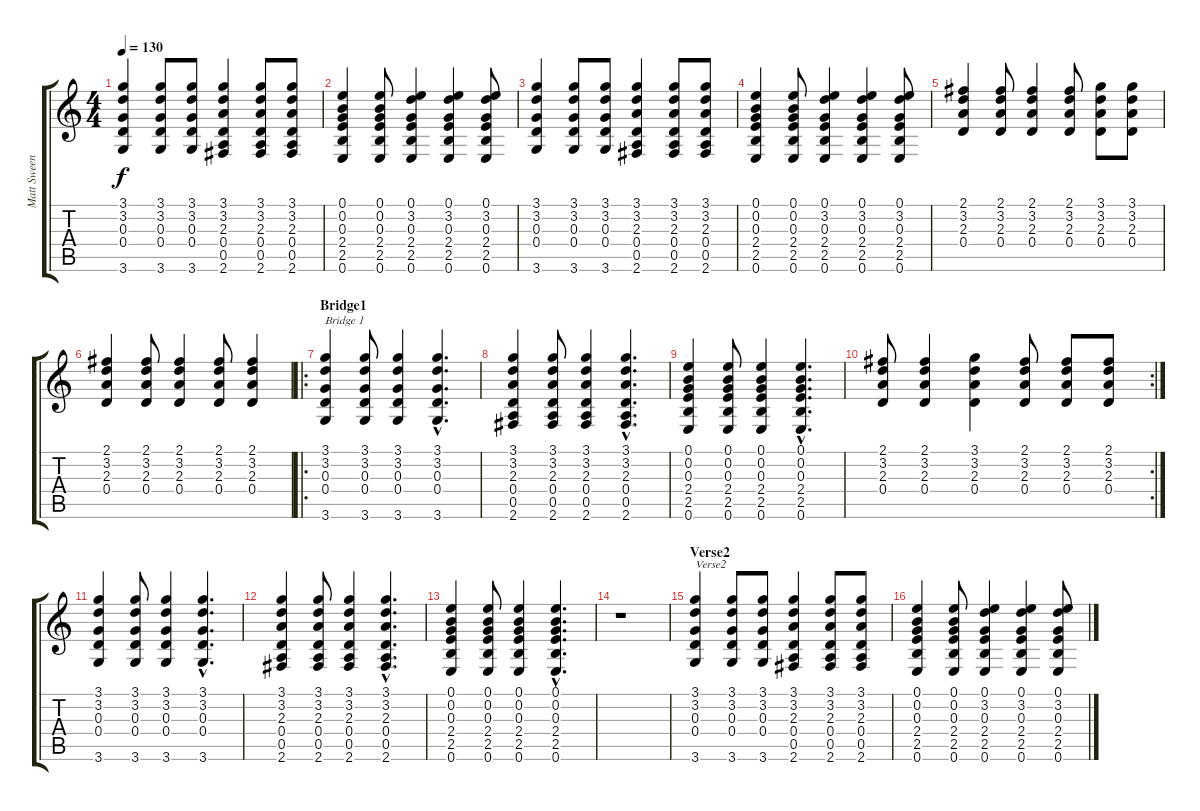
\track ("Matt Sweeney" "Matt Sween") {instrument acousticguitarsteel}
\staff {score tabs}
\tuning (E4 B3 G3 D3 A2 E2) {hide}
\ts (4 4)
\tempo 130
\clef g2
\ks c
(3.1 3.2 0.3 0.4 3.6).4{dy f} (3.1 3.2 0.3 0.4 3.6).8 (3.1 3.2 0.3 0.4 3.6).8 (3.1 3.2 2.3 0.4 0.5 2.6).4 (3.1 3.2 2.3 0.4 0.5 2.6).8 (3.1 3.2 2.3 0.4 0.5 2.6).8 |
(0.1 0.2 0.3 2.4 2.5 0.6).4 (0.1 0.2 0.3 2.4 2.5 0.6).8 (0.1 3.2 0.3 2.4 2.5 0.6).4 (0.1 3.2 0.3 2.4 2.5 0.6).4 (0.1 3.2 0.3 2.4 2.5 0.6).8 |
(3.1 3.2 0.3 0.4 3.6).4 (3.1 3.2 0.3 0.4 3.6).8 (3.1 3.2 0.3 0.4 3.6).8 (3.1 3.2 2.3 0.4 0.5 2.6).4 (3.1 3.2 2.3 0.4 0.5 2.6).8 (3.1 3.2 2.3 0.4 0.5 2.6).8 |
(0.1 0.2 0.3 2.4 2.5 0.6).4 (0.1 0.2 0.3 2.4 2.5 0.6).8 (0.1 3.2 0.3 2.4 2.5 0.6).4 (0.1 3.2 0.3 2.4 2.5 0.6).4 (0.1 3.2 0.3 2.4 2.5 0.6).8 |
(2.1 3.2 2.3 0.4).4 (2.1 3.2 2.3 0.4).8 (2.1 3.2 2.3 0.4).4 (2.1 3.2 2.3 0.4).8 (3.1 3.2 2.3 0.4).8 (3.1 3.2 2.3 0.4).8 |
(2.1 3.2 2.3 0.4).4 (2.1 3.2 2.3 0.4).8 (2.1 3.2 2.3 0.4).4 (2.1 3.2 2.3 0.4).8 (2.1 3.2 2.3 0.4).4 |
\ro
\section ("" "Bridge1")
(3.1 3.2 0.3 0.4 3.6).4{txt "Bridge 1"} (3.1 3.2 0.3 0.4 3.6).8 (3.1 3.2 0.3 0.4 3.6).4 (3.1{hac} 3.2{hac} 0.3{hac} 0.4{hac} 3.6{hac}).4{d} |
(3.1 3.2 2.3 0.4 0.5 2.6).4 (3.1 3.2 2.3 0.4 0.5 2.6).8 (3.1 3.2 2.3 0.4 0.5 2.6).4 (3.1{hac} 3.2{hac} 2.3{hac} 0.4{hac} 0.5{hac} 2.6{hac}).4{d} |
(0.1 0.2 0.3 2.4 2.5 0.6).4 (0.1 0.2 0.3 2.4 2.5 0.6).8 (0.1 0.2 0.3 2.4 2.5 0.6).4 (0.1{hac} 0.2{hac} 0.3{hac} 2.4{hac} 2.5{hac} 0.6{hac}).4{d} |
\rc 2
(2.1 3.2 2.3 0.4).8 (2.1 3.2 2.3 0.4).4 (3.1 3.2 2.3 0.4).4 (2.1 3.2 2.3 0.4).8 (2.1 3.2 2.3 0.4).8 (2.1 3.2 2.3 0.4).8 |
(3.1 3.2 0.3 0.4 3.6).4 (3.1 3.2 0.3 0.4 3.6).8 (3.1 3.2 0.3 0.4 3.6).4 (3.1{hac} 3.2{hac} 0.3{hac} 0.4{hac} 3.6{hac}).4{d} |
(3.1 3.2 2.3 0.4 0.5 2.6).4 (3.1 3.2 2.3 0.4 0.5 2.6).8 (3.1 3.2 2.3 0.4 0.5 2.6).4 (3.1{hac} 3.2{hac} 2.3{hac} 0.4{hac} 0.5{hac} 2.6{hac}).4{d} |
(0.1 0.2 0.3 2.4 2.5 0.6).4 (0.1 0.2 0.3 2.4 2.5 0.6).8 (0.1 0.2 0.3 2.4 2.5 0.6).4 (0.1{hac} 0.2{hac} 0.3{hac} 2.4{hac} 2.5{hac} 0.6{hac}).4{d} |
r.1 |
\section ("" "Verse2")
(3.1 3.2 0.3 0.4 3.6).4{txt "Verse2"} (3.1 3.2 0.3 0.4 3.6).8 (3.1 3.2 0.3 0.4 3.6).8 (3.1 3.2 2.3 0.4 0.5 2.6).4 (3.1 3.2 2.3 0.4 0.5 2.6).8 (3.1 3.2 2.3 0.4 0.5 2.6).8 |
(0.1 0.2 0.3 2.4 2.5 0.6).4 (0.1 0.2 0.3 2.4 2.5 0.6).8 (0.1 3.2 0.3 2.4 2.5 0.6).4 (0.1 3.2 0.3 2.4 2.5 0.6).4 (0.1 3.2 0.3 2.4 2.5 0.6).8
